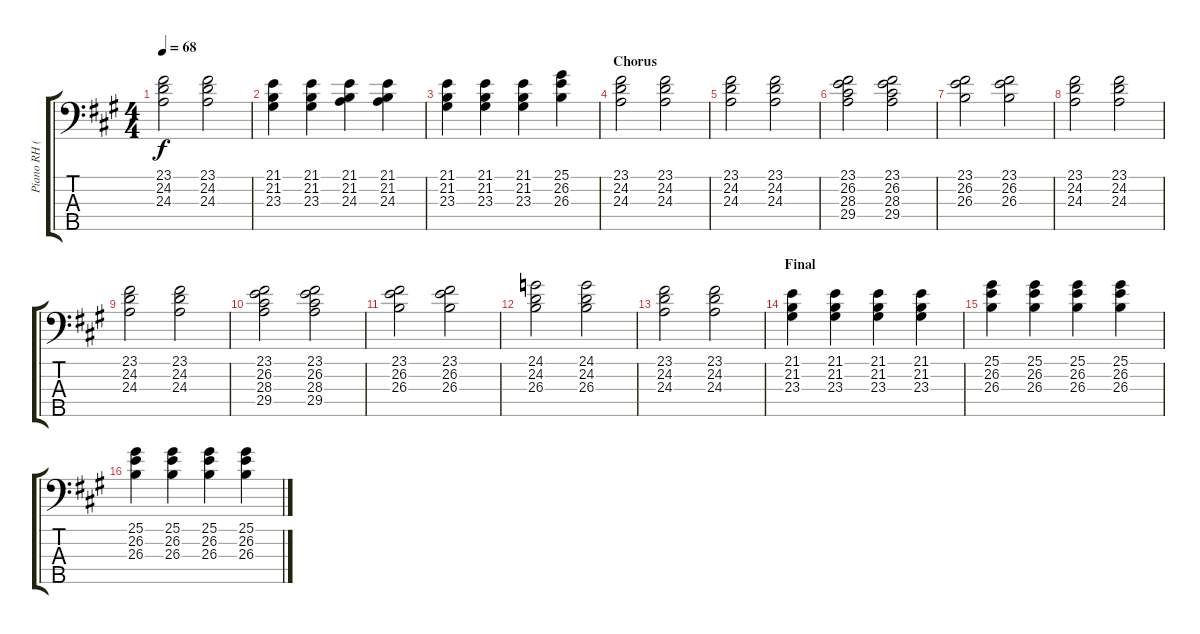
\track ("Piano RH (Chris Martin)" "Piano RH (") {instrument acousticgrandpiano}
\staff {score tabs}
\tuning (G2 D2 A1 E1 B0) {hide}
\ts (4 4)
\tempo 68
\clef f4
\ks a
(23.1 24.2 24.3).2{dy f} (23.1 24.2 24.3).2 |
(21.1 21.2 23.3).4 (21.1 21.2 23.3).4 (21.1 21.2 24.3).4 (21.1 21.2 24.3).4 |
(21.1 21.2 23.3).4 (21.1 21.2 23.3).4 (21.1 21.2 23.3).4 (25.1 26.2 26.3).4 |
\section ("" "Chorus")
(23.1 24.2 24.3).2 (23.1 24.2 24.3).2 |
(23.1 24.2 24.3).2 (23.1 24.2 24.3).2 |
(23.1 26.2 28.3 29.4).2 (23.1 26.2 28.3 29.4).2 |
(23.1 26.2 26.3).2 (23.1 26.2 26.3).2 |
(23.1 24.2 24.3).2 (23.1 24.2 24.3).2 |
(23.1 24.2 24.3).2 (23.1 24.2 24.3).2 |
(23.1 26.2 28.3 29.4).2 (23.1 26.2 28.3 29.4).2 |
(23.1 26.2 26.3).2 (23.1 26.2 26.3).2 |
(24.1 24.2 26.3).2 (24.1 24.2 26.3).2 |
(23.1 24.2 24.3).2 (23.1 24.2 24.3).2 |
\section ("" "Final")
(21.1 21.2 23.3).4 (21.1 21.2 23.3).4 (21.1 21.2 23.3).4 (21.1 21.2 23.3).4 |
(25.1 26.2 26.3).4 (25.1 26.2 26.3).4 (25.1 26.2 26.3).4 (25.1 26.2 26.3).4 |
(25.1 26.2 26.3).4 (25.1 26.2 26.3).4 (25.1 26.2 26.3).4 (25.1 26.2 26.3).4
